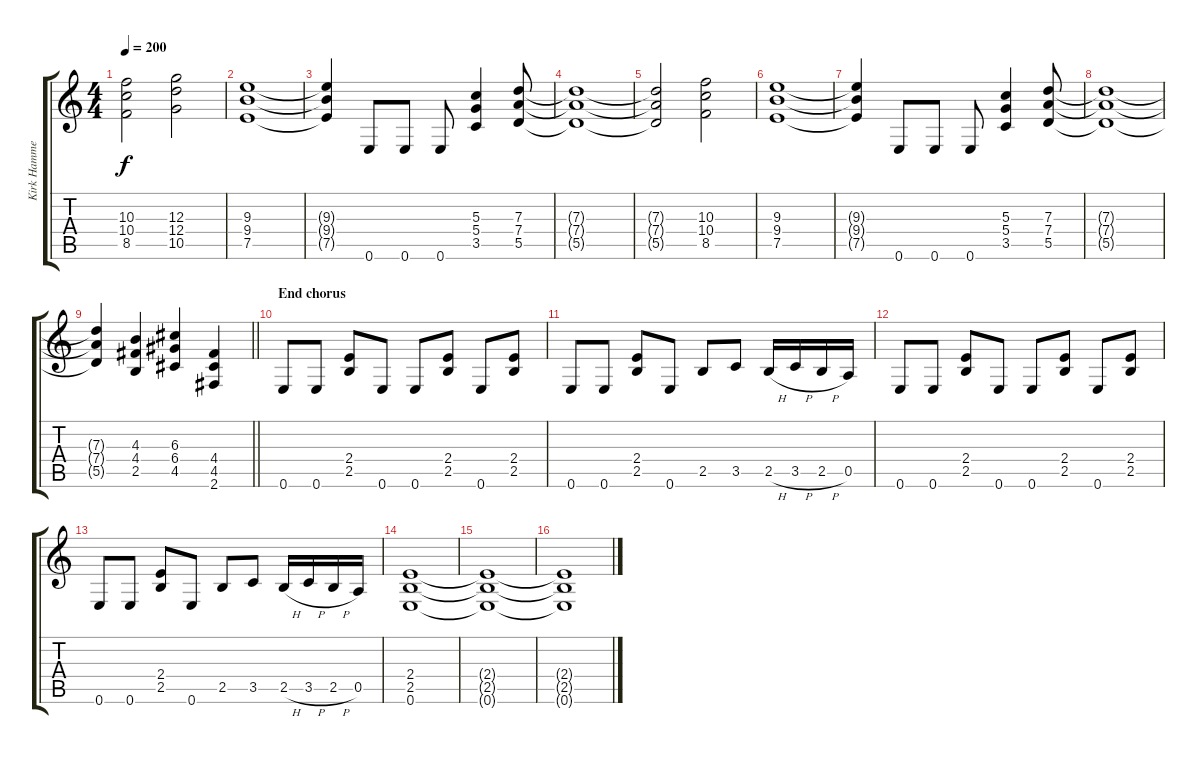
\track ("Kirk Hammet (Guitar)" "Kirk Hamme") {instrument distortionguitar}
\staff {score tabs}
\tuning (E4 B3 G3 D3 A2 E2) {hide}
\ts (4 4)
\tempo 200
\clef g2
\ks c
(10.3 10.4 8.5).2{dy f} (12.3 12.4 10.5).2 |
(9.3 9.4 7.5).1 |
(9.3{t} 9.4{t} 7.5{t}).4 0.6.8 0.6.8 0.6.8 (5.3 5.4 3.5).4 (7.3 7.4 5.5).8 |
(7.3{t} 7.4{t} 5.5{t}).1 |
(7.3{t} 7.4{t} 5.5{t}).2 (10.3 10.4 8.5).2 |
(9.3 9.4 7.5).1 |
(9.3{t} 9.4{t} 7.5{t}).4 0.6.8 0.6.8 0.6.8 (5.3 5.4 3.5).4 (7.3 7.4 5.5).8 |
(7.3{t} 7.4{t} 5.5{t}).1 |
\barLineRight lightlight
(7.3{t} 7.4{t} 5.5{t}).4 (4.3 4.4 2.5).4 (6.3 6.4 4.5).4 (4.4 4.5 2.6).4 |
\section ("" "End chorus")
0.6.8 0.6.8 (2.4 2.5).8 0.6.8 0.6.8 (2.4 2.5).8 0.6.8 (2.4 2.5).8 |
0.6.8 0.6.8 (2.4 2.5).8 0.6.8 2.5.8 3.5.8 2.5{h}.16 3.5{h}.16 2.5{h}.16 0.5.16 |
0.6.8 0.6.8 (2.4 2.5).8 0.6.8 0.6.8 (2.4 2.5).8 0.6.8 (2.4 2.5).8 |
0.6.8 0.6.8 (2.4 2.5).8 0.6.8 2.5.8 3.5.8 2.5{h}.16 3.5{h}.16 2.5{h}.16 0.5.16 |
(2.4 2.5 0.6).1{volume 10} |
(2.4{t} 2.5{t} 0.6{t}).1 |
(2.4{t} 2.5{t} 0.6{t}).1
